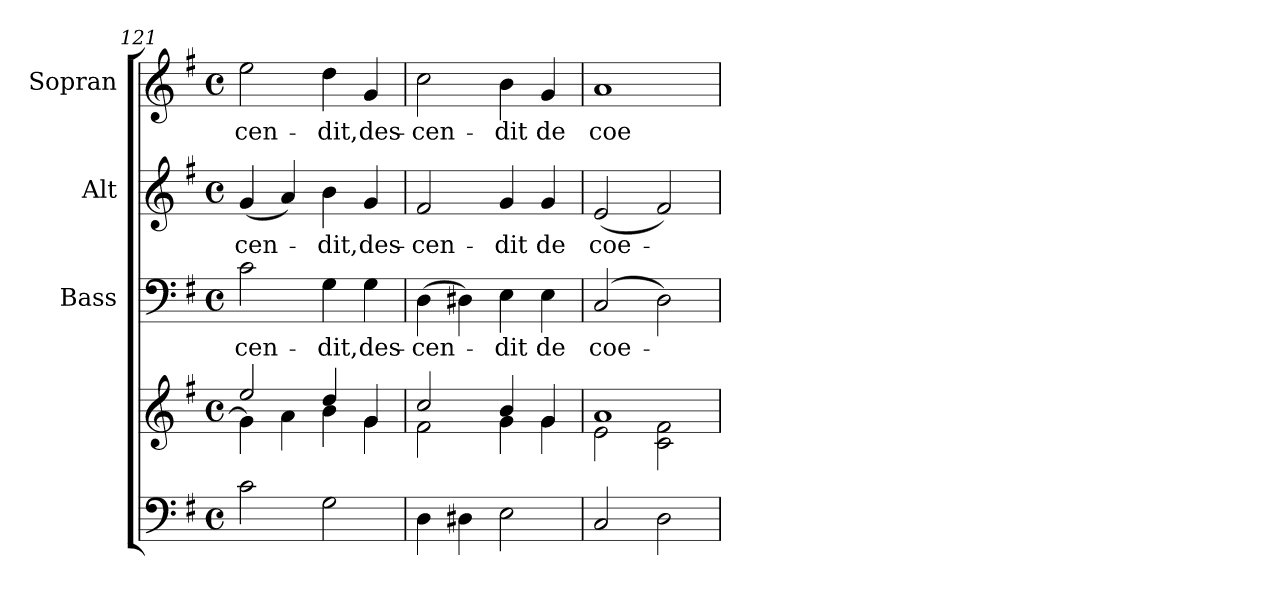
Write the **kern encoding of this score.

**kern	**kern	**kern	**text	**kern	**text	**kern	**text
*part4	*part4	*part3	*part3	*part2	*part2	*part1	*part1
*staff5	*staff4	*staff3	*staff3	*staff2	*staff2	*staff1	*staff1
*	*	*I"Bass	*	*I"Alt	*	*I"Sopran	*
*	*	*I'B.	*	*I'A.	*	*I'S.	*
!!LO:LB:g=z
*clefF4	*clefG2	*clefF4	*	*clefG2	*	*clefG2	*
*k[f#]	*k[f#]	*k[f#]	*	*k[f#]	*	*k[f#]	*
*G:	*G:	*G:	*	*G:	*	*G:	*
*M4/4	*M4/4	*M4/4	*	*M4/4	*	*M4/4	*
*met(c)	*met(c)	*met(c)	*	*met(c)	*	*met(c)	*
=121	=121	=121	=121	=121	=121	=121	=121
*	*^	*	*	*	*	*	*
!	!	!	!	!LO:LY:b	!	!LO:LY:b	!	!LO:LY:b
2c\	2ee/	4g\]	2c\	-cen-	(<4g/	-cen-	2ee\	-cen-
.	.	4a\	.	.	4a/)	.	.	.
!	!	!	!	!LO:LY:b	!	!LO:LY:b	!	!LO:LY:b
2G\	4dd/	4b\	4G\	-dit,	4b\	-dit,	4dd\	-dit,
!	!	!	!	!LO:LY:b	!	!LO:LY:b	!	!LO:LY:b
.	4g/	4g\	4G\	des-	4g/	des-	4g/	des-
=122	=122	=122	=122	=122	=122	=122	=122	=122
!	!	!	!	!LO:LY:b	!	!LO:LY:b	!	!LO:LY:b
4D\	2cc/	2f#\	(>4D\	-cen-	2f#/	-cen-	2cc\	-cen-
4D#X\	.	.	4D#X\)	.	.	.	.	.
!	!	!	!	!LO:LY:b	!	!LO:LY:b	!	!LO:LY:b
2E\	4b/	4g\	4E\	-dit	4g/	-dit	4b\	-dit
!	!	!	!	!LO:LY:b	!	!LO:LY:b	!	!LO:LY:b
.	4g/	4g\	4E\	de	4g/	de	4g/	de
=123	=123	=123	=123	=123	=123	=123	=123	=123
!	!	!	!	!LO:LY:b	!	!LO:LY:b	!	!LO:LY:b
2C/	1a	2e\	(2C/	coe-	(<2e/	coe-	1a	coe-
2D\	.	2c\ 2f#\	2D\)	.	2f#/)	.	.	.
*	*v	*v	*	*	*	*	*	*
=	=	=	=	=	=	=	=
*-	*-	*-	*-	*-	*-	*-	*-
